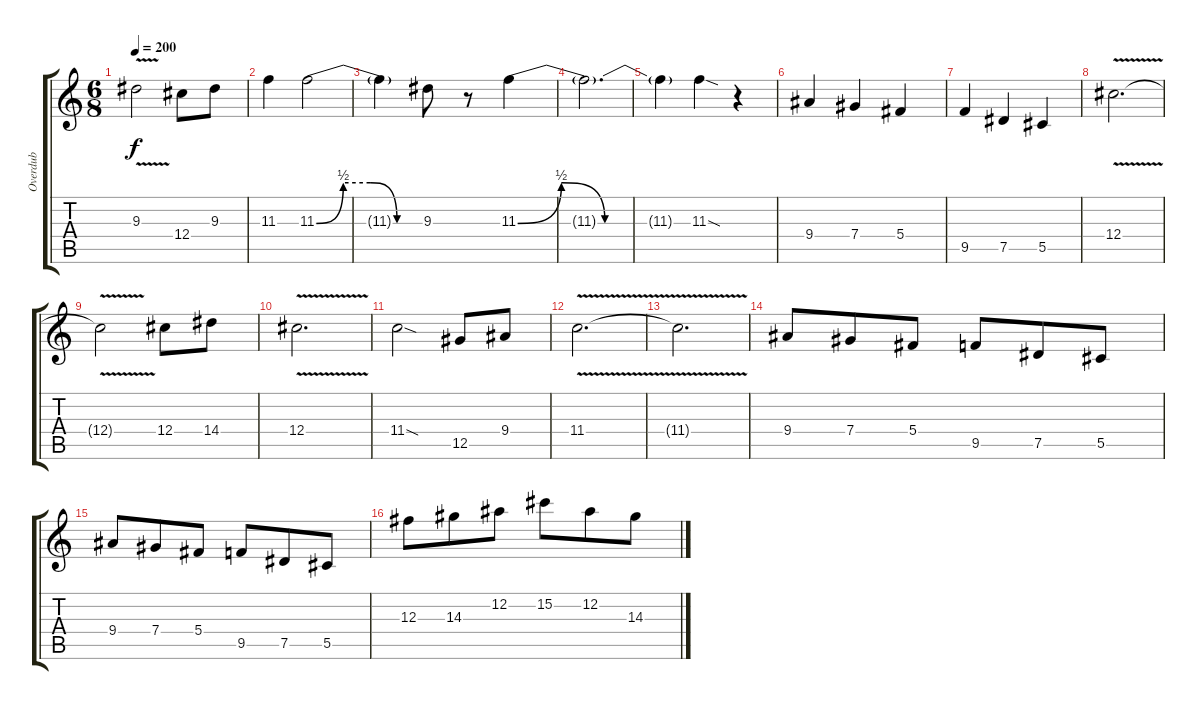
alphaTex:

\track ("Overdub" "Overdub") {instrument overdrivenguitar}
\staff {score tabs}
\tuning (Eb4 Bb3 Gb3 Db3 Ab2 Eb2) {hide}
\ts (6 8)
\tempo 200
\clef g2
\ks c
9.3{v}.2{dy f} 12.4.8 9.3.8 |
11.3.4 11.3{be (custom 0 0 15 2 30 2 45 0 60 0)}.2 |
11.3{t}.4 9.3.8 r.8 11.3{be (custom 0 0 15 2 30 0 45 0 60 0)}.4 |
11.3{t}.2{d} |
11.3{t}.4 11.3{sod}.4 r.4 |
9.4.4 7.4.4 5.4.4 |
9.5.4 7.5.4 5.5.4 |
12.4{v}.2{d} |
12.4{t}.2 12.4.8 14.4.8 |
12.4{v}.2{d} |
11.4{sod}.2 12.5.8 9.4.8 |
11.4{v}.2{d} |
11.4{t}.2{d} |
9.4.8 7.4.8 5.4.8 9.5.8 7.5.8 5.5.8 |
9.4.8 7.4.8 5.4.8 9.5.8 7.5.8 5.5.8 |
12.3.8 14.3.8 12.2.8 15.2.8 12.2.8 14.3.8
